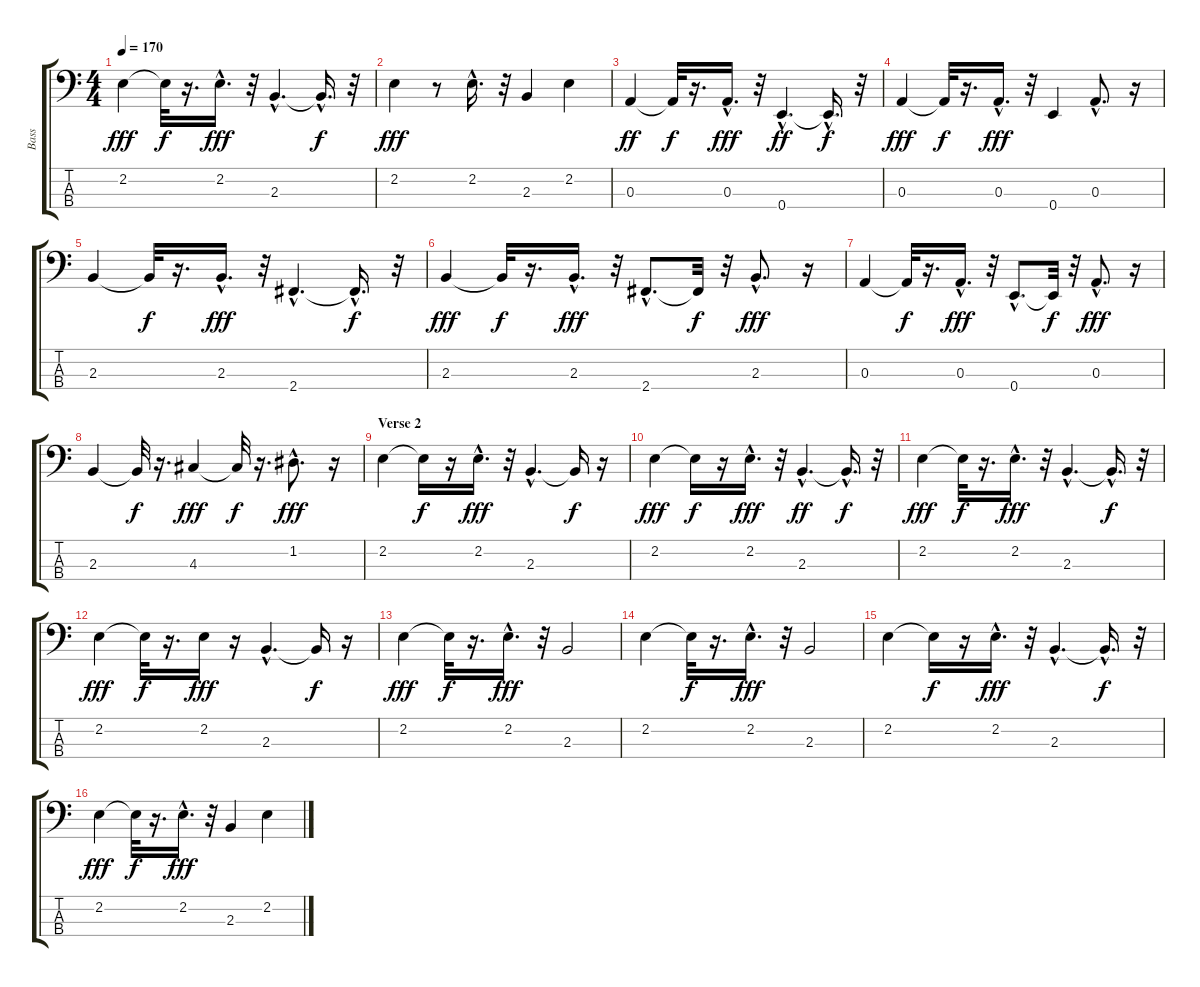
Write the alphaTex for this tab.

\track ("Bass" "Bass") {instrument electricbassfinger}
\staff {score tabs}
\tuning (G2 D2 A1 E1) {hide}
\ts (4 4)
\tempo 170
\clef f4
\ks c
2.2.4{dy fff} 2.2{t}.32{dy f} r.16{d} 2.2{hac}.16{d dy fff} r.32 2.3{hac}.4{d} 2.3{hac t}.16{d dy f} r.32 |
2.2.4{dy fff} r.8 2.2{hac}.16{d} r.32 2.3.4 2.2.4 |
0.3.4{dy ff} 0.3{t}.32{dy f} r.16{d} 0.3{hac}.16{d dy fff} r.32 0.4{hac}.4{d dy ff} 0.4{hac t}.16{d dy f} r.32 |
0.3.4{dy fff} 0.3{t}.32{dy f} r.16{d} 0.3{hac}.16{d dy fff} r.32 0.4.4 0.3{hac}.8{d} r.16 |
2.3.4 2.3{t}.32{dy f} r.16{d} 2.3{hac}.16{d dy fff} r.32 2.4{hac}.4{d} 2.4{hac t}.16{d dy f} r.32 |
2.3.4{dy fff} 2.3{t}.32{dy f} r.16{d} 2.3{hac}.16{d dy fff} r.32 2.4{hac}.8{d} 2.4{t}.32{dy f} r.32 2.3{hac}.8{d dy fff} r.16 |
0.3.4 0.3{t}.32{dy f} r.16{d} 0.3{hac}.16{d dy fff} r.32 0.4{hac}.8{d} 0.4{t}.32{dy f} r.32 0.3{hac}.8{d dy fff} r.16 |
2.3.4 2.3{t}.32{dy f} r.16{d} 4.3.4{dy fff} 4.3{t}.32{dy f} r.16{d} 1.2{hac}.8{d dy fff} r.16 |
\section ("" "Verse 2")
2.2.4 2.2{t}.16{dy f} r.16 2.2{hac}.16{d dy fff} r.32 2.3{hac}.4{d} 2.3{t}.16{dy f} r.16 |
2.2.4{dy fff} 2.2{t}.16{dy f} r.16 2.2{hac}.16{d dy fff} r.32 2.3{hac}.4{d dy ff} 2.3{hac t}.16{d dy f} r.32 |
2.2.4{dy fff} 2.2{t}.32{dy f} r.16{d} 2.2{hac}.16{d dy fff} r.32 2.3{hac}.4{d} 2.3{hac t}.16{d dy f} r.32 |
2.2.4{dy fff} 2.2{t}.32{dy f} r.16{d} 2.2.16{dy fff} r.16 2.3{hac}.4{d} 2.3{t}.16{dy f} r.16 |
2.2.4{dy fff} 2.2{t}.32{dy f} r.16{d} 2.2{hac}.16{d dy fff} r.32 2.3.2 |
2.2.4 2.2{t}.32{dy f} r.16{d} 2.2{hac}.16{d dy fff} r.32 2.3.2 |
2.2.4 2.2{t}.16{dy f} r.16 2.2{hac}.16{d dy fff} r.32 2.3{hac}.4{d} 2.3{hac t}.16{d dy f} r.32 |
2.2.4{dy fff} 2.2{t}.32{dy f} r.16{d} 2.2{hac}.16{d dy fff} r.32 2.3.4 2.2.4
